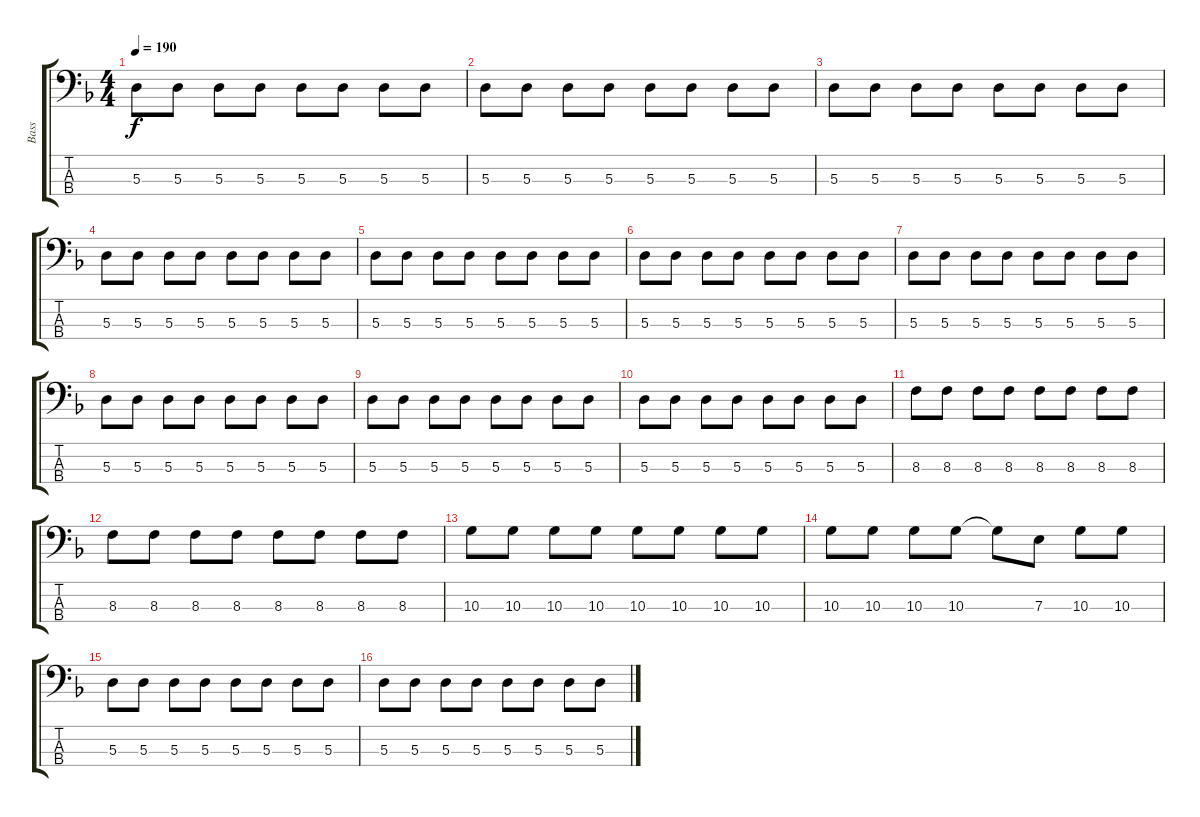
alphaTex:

\track ("Bass" "Bass") {instrument electricbassfinger}
\staff {score tabs}
\tuning (G2 D2 A1 E1) {hide}
\ts (4 4)
\tempo 190
\clef f4
\ks f
5.3.8{dy f} 5.3.8 5.3.8 5.3.8 5.3.8 5.3.8 5.3.8 5.3.8 |
5.3.8 5.3.8 5.3.8 5.3.8 5.3.8 5.3.8 5.3.8 5.3.8 |
5.3.8 5.3.8 5.3.8 5.3.8 5.3.8 5.3.8 5.3.8 5.3.8 |
5.3.8 5.3.8 5.3.8 5.3.8 5.3.8 5.3.8 5.3.8 5.3.8 |
5.3.8 5.3.8 5.3.8 5.3.8 5.3.8 5.3.8 5.3.8 5.3.8 |
5.3.8 5.3.8 5.3.8 5.3.8 5.3.8 5.3.8 5.3.8 5.3.8 |
5.3.8 5.3.8 5.3.8 5.3.8 5.3.8 5.3.8 5.3.8 5.3.8 |
5.3.8 5.3.8 5.3.8 5.3.8 5.3.8 5.3.8 5.3.8 5.3.8 |
5.3.8 5.3.8 5.3.8 5.3.8 5.3.8 5.3.8 5.3.8 5.3.8 |
5.3.8 5.3.8 5.3.8 5.3.8 5.3.8 5.3.8 5.3.8 5.3.8 |
8.3.8 8.3.8 8.3.8 8.3.8 8.3.8 8.3.8 8.3.8 8.3.8 |
8.3.8 8.3.8 8.3.8 8.3.8 8.3.8 8.3.8 8.3.8 8.3.8 |
10.3.8 10.3.8 10.3.8 10.3.8 10.3.8 10.3.8 10.3.8 10.3.8 |
10.3.8 10.3.8 10.3.8 10.3.8 10.3{t}.8 7.3.8 10.3.8 10.3.8 |
5.3.8 5.3.8 5.3.8 5.3.8 5.3.8 5.3.8 5.3.8 5.3.8 |
5.3.8 5.3.8 5.3.8 5.3.8 5.3.8 5.3.8 5.3.8 5.3.8
